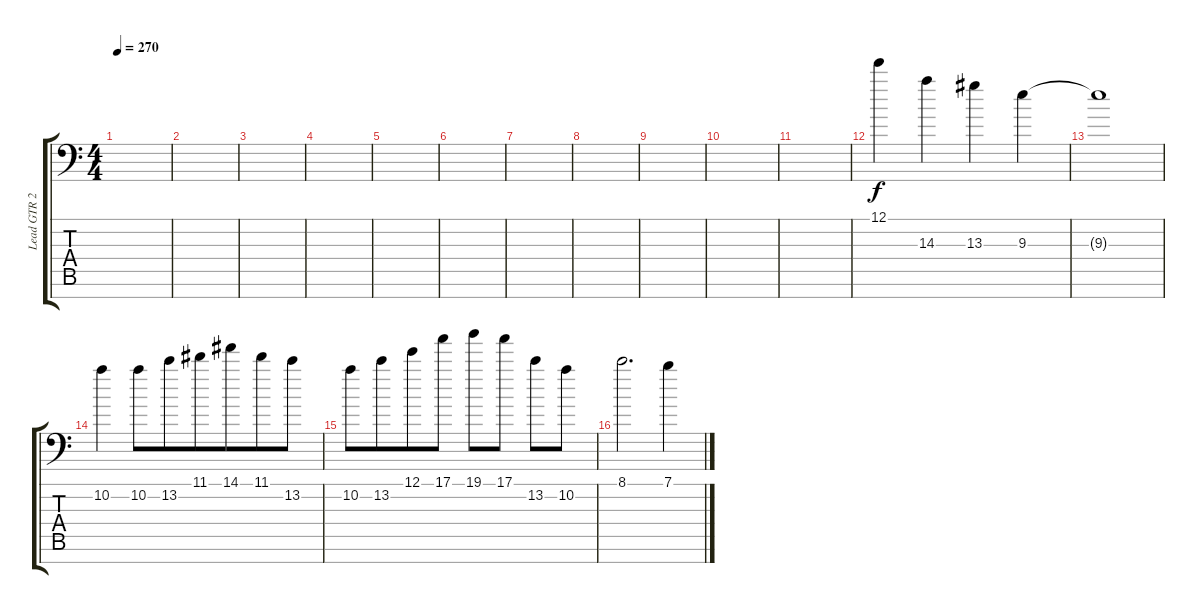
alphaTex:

\track ("Lead GTR 2" "Lead GTR 2") {instrument overdrivenguitar}
\staff {score tabs}
\tuning (E4 B3 G3 D3 A2 E2 A1) {hide}
\ts (4 4)
\tempo 270
\clef f4
\ks c
|
|
|
|
|
|
|
|
|
|
|
12.1.4 14.3.4 13.3.4 9.3.4 |
9.3{t}.1 |
10.2.4{beam merge} 10.2.8 13.2.8{beam merge} 11.1.8 14.1.8{beam merge} 11.1.8 13.2.8 |
10.2.8 13.2.8{beam merge} 12.1.8 17.1.8 19.1.8 17.1.8 13.2.8{beam merge} 10.2.8 |
8.1.2{d} 7.1.4
